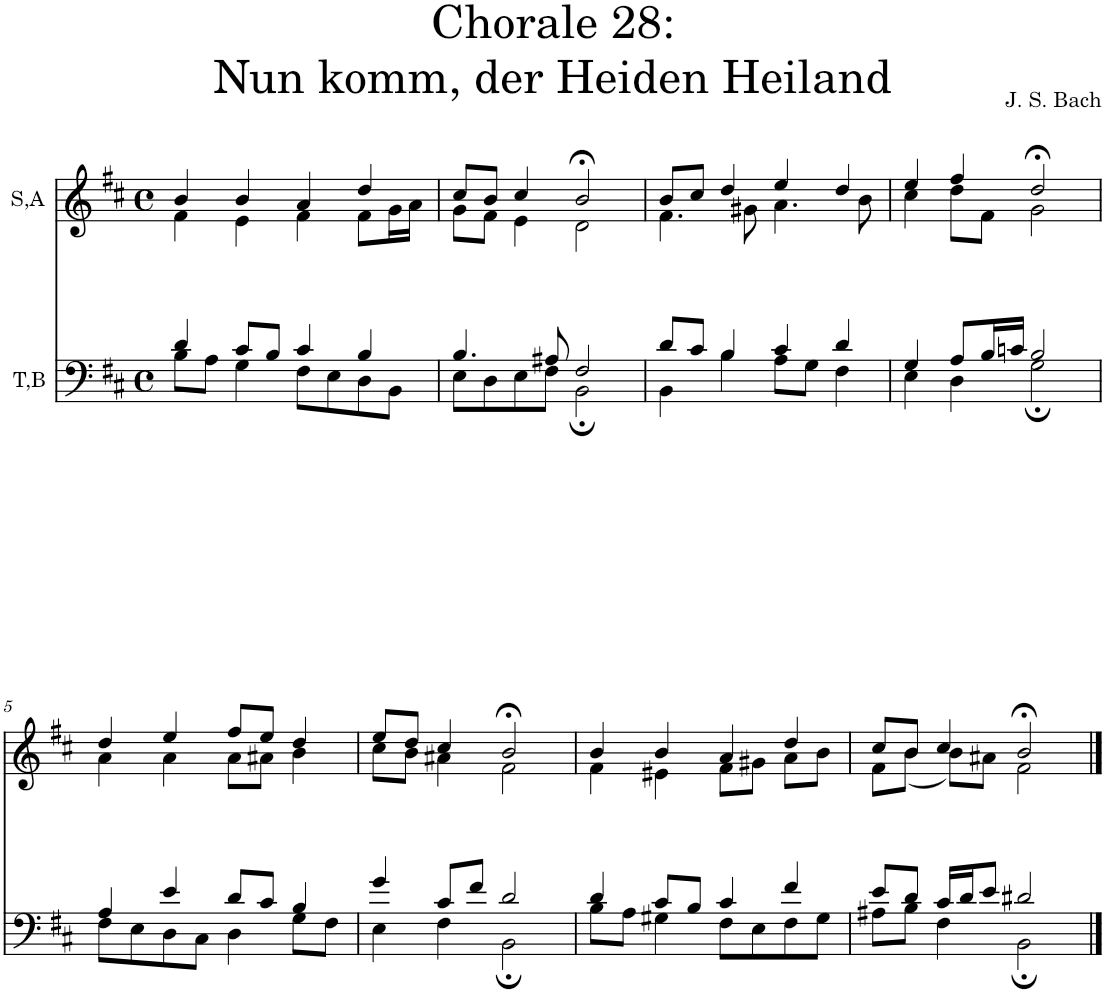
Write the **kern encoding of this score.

**kern	**kern
*part2	*part1
*staff2	*staff1
*I"T,B	*I"S,A
*clefF4	*clefG2
*k[f#c#]	*k[f#c#]
*M4/4	*M4/4
*met(c)	*met(c)
=1	=1
*^	*^
4d/	8B\L	4b/	4f#\
.	8A\J	.	.
8c#/L	4G\	4b/	4e\
8B/J	.	.	.
4c#/	8F#\L	4a/	4f#\
.	8E\	.	.
4B/	8D\	4dd/	8f#\L
.	8BB\J	.	16g\L
.	.	.	16a\JJ
=2	=2	=2	=2
4.B/	8E\L	8cc#/L	8g\L
.	8D\	8b/J	8f#\J
.	8E\	4cc#/	4e\
8A#X/	8F#\J	.	.
2F#/	2BB;\	2b;</	2d\
=3	=3	=3	=3
8d/L	4BB\	8b/L	4.f#\
8c#/J	.	8cc#/J	.
4B/	4B\	4dd/	.
.	.	.	8g#X\
4c#/	8A\L	4ee/	4.a\
.	8G\J	.	.
4d/	4F#\	4dd/	.
.	.	.	8b\
=4	=4	=4	=4
4G/	4E\	4ee/	4cc#\
8A/L	4D\	4ff#/	8dd\L
16B/L	.	.	8f#\J
16cn/JJ	.	.	.
2B/	2G;\	2dd;</	2g\
!!LO:LB:g=z	!!
=5	=5	=5	=5
4A/	8F#\L	4dd/	4a\
.	8E\	.	.
4e/	8D\	4ee/	4a\
.	8C#\J	.	.
8d/L	4D\	8ff#/L	8a\L
8c#/J	.	8ee/J	8a#X\J
4B/	8G\L	4dd/	4b\
.	8F#\J	.	.
=6	=6	=6	=6
4g/	4E\	8ee/L	8cc#\L
.	.	8dd/J	8b\J
8c#/L	4F#\	4cc#/	4a#X\
8f#/J	.	.	.
2d/	2BB;\	2b;</	2f#\
=7	=7	=7	=7
4d/	8B\L	4b/	4f#\
.	8A\J	.	.
8c#/L	4G#X\	4b/	4e#X\
8B/J	.	.	.
4c#/	8F#\L	4a/	8f#\L
.	8E\	.	8g#X\J
4f#/	8F#\	4dd/	8a\L
.	8G#\J	.	8b\J
=8	=8	=8	=8
8e/L	8A#X\L	8cc#/L	8f#\L
8d/J	8B\J	8b/J	(<8b\J
16c#/LL	4F#\	4cc#/	8b\L)
16d/J	.	.	.
8e/J	.	.	8a#X\J
2d#X/	2BB;\	2b;</	2f#\
*v	*v	*	*
*	*v	*v
==	==
*-	*-
